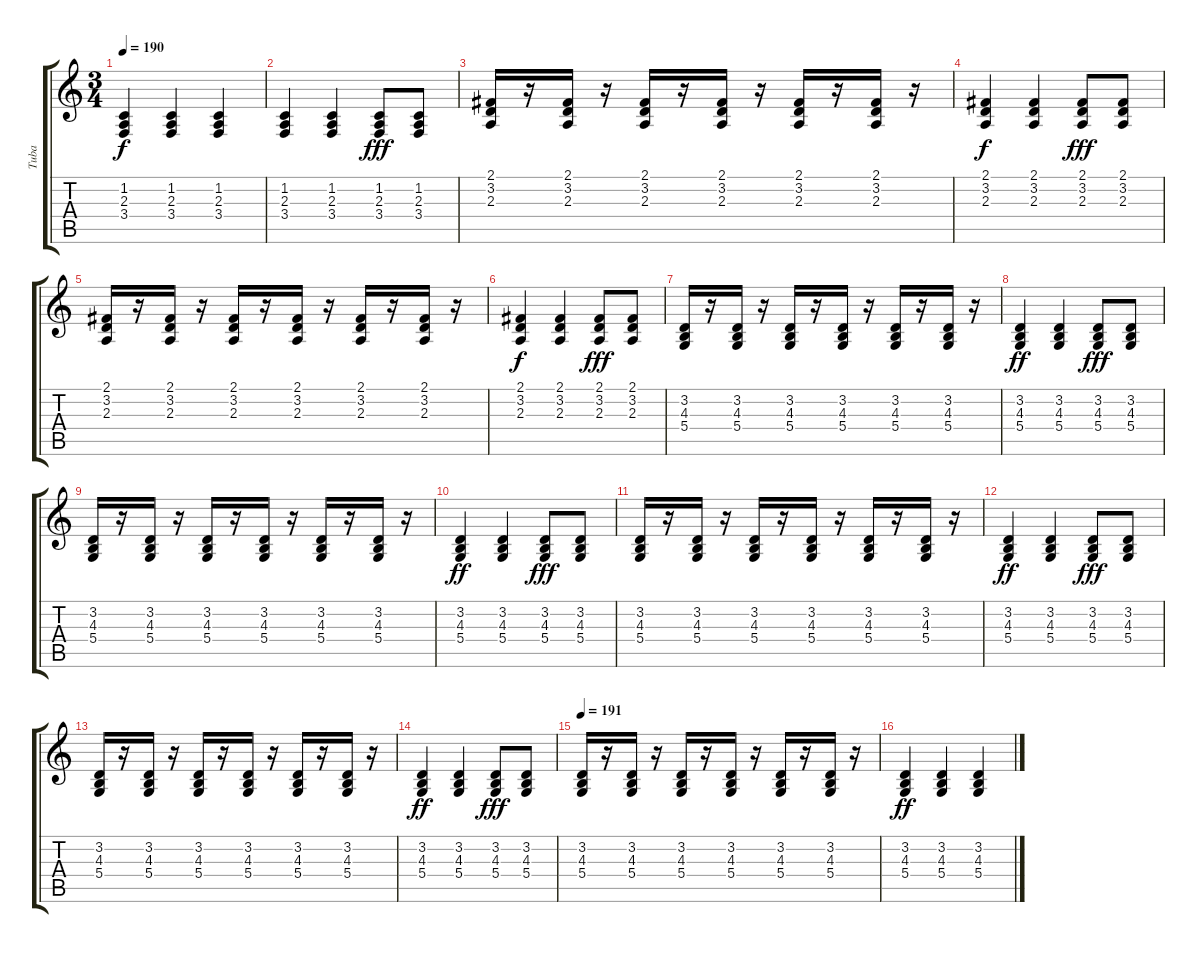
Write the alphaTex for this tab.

\track ("Tuba" "Tuba") {instrument tuba}
\staff {score tabs}
\tuning (E4 B3 G3 D3 A2 E2) {hide}
\ts (3 4)
\tempo 190
\clef g2
\ks c
(1.2 2.3 3.4).4{dy f} (1.2 2.3 3.4).4 (1.2 2.3 3.4).4 |
(1.2 2.3 3.4).4 (1.2 2.3 3.4).4 (1.2 2.3 3.4).8{dy fff} (1.2 2.3 3.4).8 |
(2.1 3.2 2.3).16 r.16 (2.1 3.2 2.3).16 r.16 (2.1 3.2 2.3).16 r.16 (2.1 3.2 2.3).16 r.16 (2.1 3.2 2.3).16 r.16 (2.1 3.2 2.3).16 r.16 |
(2.1 3.2 2.3).4{dy f} (2.1 3.2 2.3).4 (2.1 3.2 2.3).8{dy fff} (2.1 3.2 2.3).8 |
(2.1 3.2 2.3).16 r.16 (2.1 3.2 2.3).16 r.16 (2.1 3.2 2.3).16 r.16 (2.1 3.2 2.3).16 r.16 (2.1 3.2 2.3).16 r.16 (2.1 3.2 2.3).16 r.16 |
(2.1 3.2 2.3).4{dy f} (2.1 3.2 2.3).4 (2.1 3.2 2.3).8{dy fff} (2.1 3.2 2.3).8 |
(3.2 4.3 5.4).16 r.16 (3.2 4.3 5.4).16 r.16 (3.2 4.3 5.4).16 r.16 (3.2 4.3 5.4).16 r.16 (3.2 4.3 5.4).16 r.16 (3.2 4.3 5.4).16 r.16 |
(3.2 4.3 5.4).4{dy ff} (3.2 4.3 5.4).4 (3.2 4.3 5.4).8{dy fff} (3.2 4.3 5.4).8 |
(3.2 4.3 5.4).16 r.16 (3.2 4.3 5.4).16 r.16 (3.2 4.3 5.4).16 r.16 (3.2 4.3 5.4).16 r.16 (3.2 4.3 5.4).16 r.16 (3.2 4.3 5.4).16 r.16 |
(3.2 4.3 5.4).4{dy ff} (3.2 4.3 5.4).4 (3.2 4.3 5.4).8{dy fff} (3.2 4.3 5.4).8 |
(3.2 4.3 5.4).16 r.16 (3.2 4.3 5.4).16 r.16 (3.2 4.3 5.4).16 r.16 (3.2 4.3 5.4).16 r.16 (3.2 4.3 5.4).16 r.16 (3.2 4.3 5.4).16 r.16 |
(3.2 4.3 5.4).4{dy ff} (3.2 4.3 5.4).4 (3.2 4.3 5.4).8{dy fff} (3.2 4.3 5.4).8 |
(3.2 4.3 5.4).16 r.16 (3.2 4.3 5.4).16 r.16 (3.2 4.3 5.4).16 r.16 (3.2 4.3 5.4).16 r.16 (3.2 4.3 5.4).16 r.16 (3.2 4.3 5.4).16 r.16 |
(3.2 4.3 5.4).4{dy ff} (3.2 4.3 5.4).4 (3.2 4.3 5.4).8{dy fff} (3.2 4.3 5.4).8 |
\tempo 191
(3.2 4.3 5.4).16 r.16 (3.2 4.3 5.4).16 r.16 (3.2 4.3 5.4).16 r.16 (3.2 4.3 5.4).16 r.16 (3.2 4.3 5.4).16 r.16 (3.2 4.3 5.4).16 r.16 |
(3.2 4.3 5.4).4{dy ff} (3.2 4.3 5.4).4 (3.2 4.3 5.4).4
